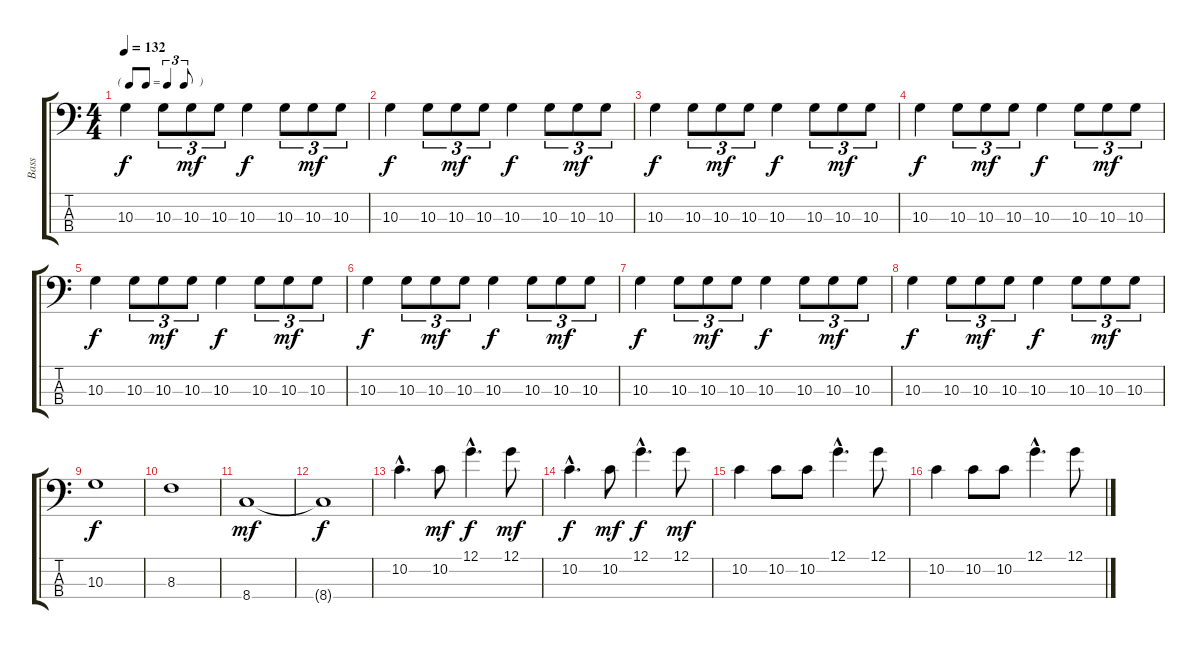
\track ("Bass" "Bass") {instrument electricbassfinger}
\staff {score tabs}
\tuning (G2 D2 A1 E1) {hide}
\ts (4 4)
\tf triplet8th
\tempo 132
\clef f4
\ks c
10.3.4{dy f} 10.3.8{tu (3 2)} 10.3.8{tu (3 2) dy mf} 10.3.8{tu (3 2)} 10.3.4{dy f} 10.3.8{tu (3 2)} 10.3.8{tu (3 2) dy mf} 10.3.8{tu (3 2)} |
10.3.4{dy f} 10.3.8{tu (3 2)} 10.3.8{tu (3 2) dy mf} 10.3.8{tu (3 2)} 10.3.4{dy f} 10.3.8{tu (3 2)} 10.3.8{tu (3 2) dy mf} 10.3.8{tu (3 2)} |
10.3.4{dy f} 10.3.8{tu (3 2)} 10.3.8{tu (3 2) dy mf} 10.3.8{tu (3 2)} 10.3.4{dy f} 10.3.8{tu (3 2)} 10.3.8{tu (3 2) dy mf} 10.3.8{tu (3 2)} |
10.3.4{dy f} 10.3.8{tu (3 2)} 10.3.8{tu (3 2) dy mf} 10.3.8{tu (3 2)} 10.3.4{dy f} 10.3.8{tu (3 2)} 10.3.8{tu (3 2) dy mf} 10.3.8{tu (3 2)} |
10.3.4{dy f} 10.3.8{tu (3 2)} 10.3.8{tu (3 2) dy mf} 10.3.8{tu (3 2)} 10.3.4{dy f} 10.3.8{tu (3 2)} 10.3.8{tu (3 2) dy mf} 10.3.8{tu (3 2)} |
10.3.4{dy f} 10.3.8{tu (3 2)} 10.3.8{tu (3 2) dy mf} 10.3.8{tu (3 2)} 10.3.4{dy f} 10.3.8{tu (3 2)} 10.3.8{tu (3 2) dy mf} 10.3.8{tu (3 2)} |
10.3.4{dy f} 10.3.8{tu (3 2)} 10.3.8{tu (3 2) dy mf} 10.3.8{tu (3 2)} 10.3.4{dy f} 10.3.8{tu (3 2)} 10.3.8{tu (3 2) dy mf} 10.3.8{tu (3 2)} |
10.3.4{dy f} 10.3.8{tu (3 2)} 10.3.8{tu (3 2) dy mf} 10.3.8{tu (3 2)} 10.3.4{dy f} 10.3.8{tu (3 2)} 10.3.8{tu (3 2) dy mf} 10.3.8{tu (3 2)} |
10.3.1{dy f} |
8.3.1 |
8.4.1{dy mf} |
8.4{t}.1{dy f} |
10.2{hac}.4{d} 10.2.8{dy mf} 12.1{hac}.4{d dy f} 12.1.8{dy mf} |
10.2{hac}.4{d dy f} 10.2.8{dy mf} 12.1{hac}.4{d dy f} 12.1.8{dy mf} |
10.2.4 10.2.8 10.2.8 12.1{hac}.4{d} 12.1.8 |
10.2.4 10.2.8 10.2.8 12.1{hac}.4{d} 12.1.8
